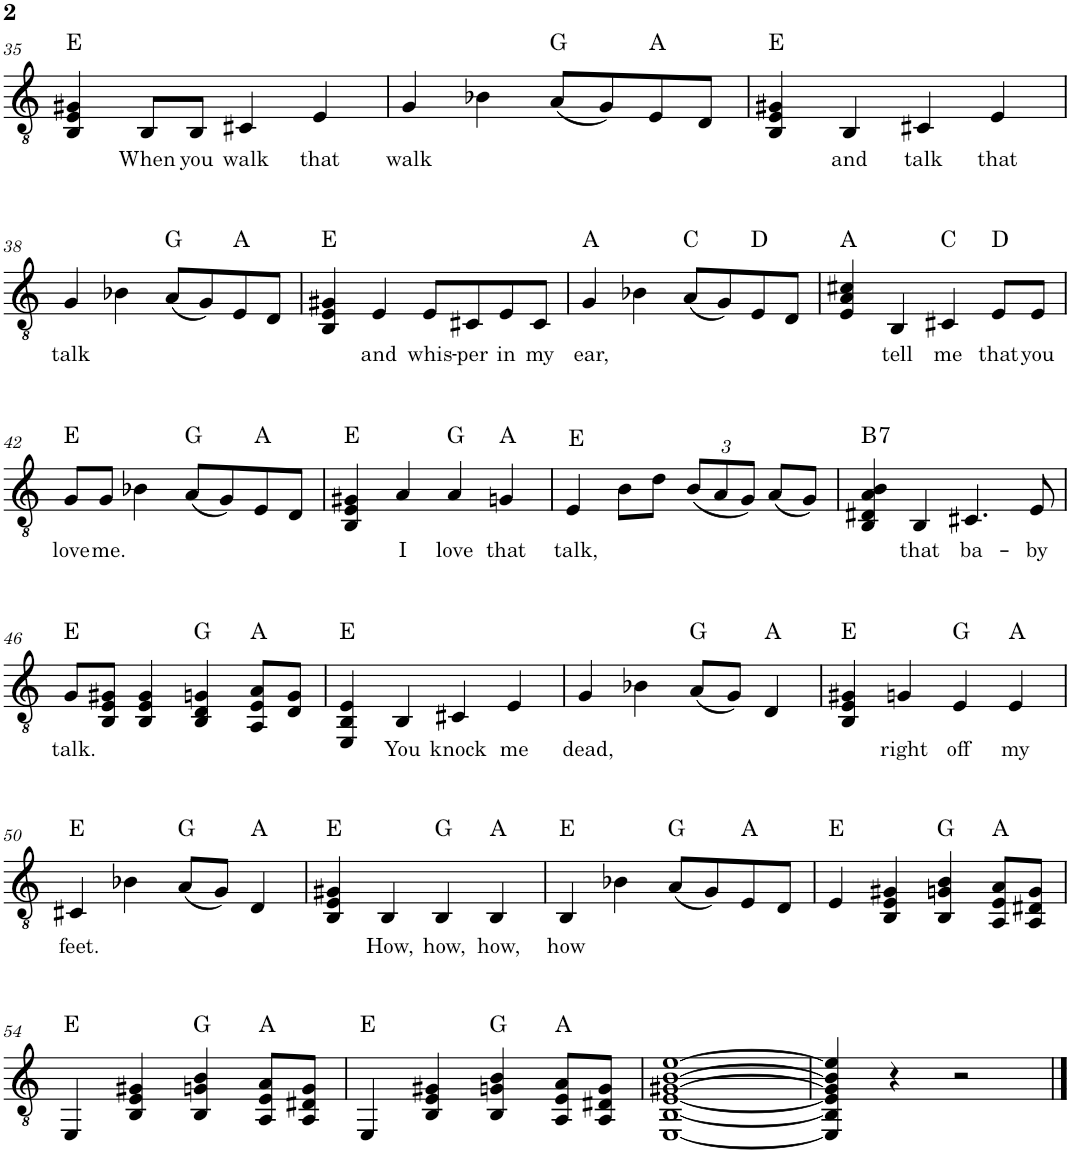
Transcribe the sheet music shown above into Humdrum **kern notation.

**kern	**text	**harte
*part1	*part1	*part1
*staff1	*staff1	*
*I"Piano	*	*
*I'Pno	*	*
!!LO:PB:g=z
*clefGv2	*	*
*k[]	*	*
*M4/4	*	*
=35	=35	=35
4BB/ 4E/ 4G#X/	.	E:maj
!	!LO:LY:b	!
8BB/L	When	.
!	!LO:LY:b	!
8BB/J	you	.
!	!LO:LY:b	!
4C#X/	walk	.
!	!LO:LY:b	!
4E/	that	.
=36	=36	=36
!	!LO:LY:b	!
4G/	walk	.
4B-X\	.	.
(8A/L	.	G:maj
8G/)	.	.
8E/	.	A:maj
8D/J	.	.
=37	=37	=37
4BB/ 4E/ 4G#X/	.	E:maj
!	!LO:LY:b	!
4BB/	and	.
!	!LO:LY:b	!
4C#X/	talk	.
!	!LO:LY:b	!
4E/	that	.
!!LO:LB:g=z
=38	=38	=38
!	!LO:LY:b	!
4G/	talk	.
4B-X\	.	.
(8A/L	.	G:maj
8G/)	.	.
8E/	.	A:maj
8D/J	.	.
=39	=39	=39
4BB/ 4E/ 4G#X/	.	E:maj
!	!LO:LY:b	!
4E/	and	.
!	!LO:LY:b	!
8E/L	whis-	.
!	!LO:LY:b	!
8C#X/	-per	.
!	!LO:LY:b	!
8E/	in	.
!	!LO:LY:b	!
8C#/J	my	.
=40	=40	=40
!	!LO:LY:b	!
4G/	ear,	A:maj
4B-X\	.	.
(8A/L	.	C:maj
8G/)	.	.
8E/	.	D:maj
8D/J	.	.
=41	=41	=41
4E/ 4A/ 4c#X/	.	A:maj
!	!LO:LY:b	!
4BB/	tell	.
!	!LO:LY:b	!
4C#X/	me	C:maj
!	!LO:LY:b	!
8E/L	that	D:maj
!	!LO:LY:b	!
8E/J	you	.
!!LO:LB:g=z
=42	=42	=42
!	!LO:LY:b	!
8G/L	love	E:maj
!	!LO:LY:b	!
8G/J	me.	.
4B-X\	.	.
(8A/L	.	G:maj
8G/)	.	.
8E/	.	A:maj
8D/J	.	.
=43	=43	=43
4BB/ 4E/ 4G#X/	.	E:maj
!	!LO:LY:b	!
4A/	I	.
!	!LO:LY:b	!
4A/	love	G:maj
!	!LO:LY:b	!
4Gn/	that	A:maj
=44	=44	=44
!	!LO:LY:b	!
4E/	talk,	E:maj
8B\L	.	.
8d\J	.	.
*Xbrackettup	*	*
(12B/L	.	.
12A/	.	.
12G/J)	.	.
(8A/L	.	.
8G/J)	.	.
=45	=45	=45
!	!	!LO:H:kt=7
4BB/ 4D#X/ 4A/ 4B/	.	B:7
!	!LO:LY:b	!
4BB/	that	.
!	!LO:LY:b	!
4.C#X/	ba-	.
!	!LO:LY:b	!
8E/	-by	.
!!LO:LB:g=z
=46	=46	=46
!	!LO:LY:b	!
8G/L	talk.	E:maj
8BB/ 8E/ 8G#X/J	.	.
4BB/ 4E/ 4G#/	.	.
4BB/ 4D/ 4Gn/	.	G:maj
8AA/ 8E/ 8A/L	.	A:maj
8D/ 8G/J	.	.
=47	=47	=47
4EE/ 4BB/ 4E/	.	E:maj
!	!LO:LY:b	!
4BB/	You	.
!	!LO:LY:b	!
4C#X/	knock	.
!	!LO:LY:b	!
4E/	me	.
=48	=48	=48
!	!LO:LY:b	!
4G/	dead,	.
4B-X\	.	.
(8A/L	.	G:maj
8G/J)	.	.
4D/	.	A:maj
=49	=49	=49
4BB/ 4E/ 4G#X/	.	E:maj
!	!LO:LY:b	!
4Gn/	right	.
!	!LO:LY:b	!
4E/	off	G:maj
!	!LO:LY:b	!
4E/	my	A:maj
!!LO:LB:g=z
=50	=50	=50
!	!LO:LY:b	!
4C#X/	feet.	E:maj
4B-X\	.	.
(8A/L	.	G:maj
8G/J)	.	.
4D/	.	A:maj
=51	=51	=51
4BB/ 4E/ 4G#X/	.	E:maj
!	!LO:LY:b	!
4BB/	How,	.
!	!LO:LY:b	!
4BB/	how,	G:maj
!	!LO:LY:b	!
4BB/	how,	A:maj
=52	=52	=52
!	!LO:LY:b	!
4BB/	how	E:maj
4B-X\	.	.
(8A/L	.	G:maj
8G/)	.	.
8E/	.	A:maj
8D/J	.	.
=53	=53	=53
4E/	.	E:maj
4BB/ 4E/ 4G#X/	.	.
4BB/ 4Gn/ 4B/	.	G:maj
8AA/ 8E/ 8A/L	.	A:maj
8AA/ 8D#X/ 8G/J	.	.
!!LO:LB:g=z
=54	=54	=54
4EE/	.	E:maj
4BB/ 4E/ 4G#X/	.	.
4BB/ 4Gn/ 4B/	.	G:maj
8AA/ 8E/ 8A/L	.	A:maj
8AA/ 8D#X/ 8G/J	.	.
=55	=55	=55
4EE/	.	E:maj
4BB/ 4E/ 4G#X/	.	.
4BB/ 4Gn/ 4B/	.	G:maj
8AA/ 8E/ 8A/L	.	A:maj
8AA/ 8D#X/ 8G/J	.	.
=56	=56	=56
[1EE [1BB [1E [1G#X [1B [1e	.	.
=57	=57	=57
4EE/] 4BB/] 4E/] 4G#/] 4B/] 4e/]	.	.
4r	.	.
2r	.	.
==	==	==
*-	*-	*-
